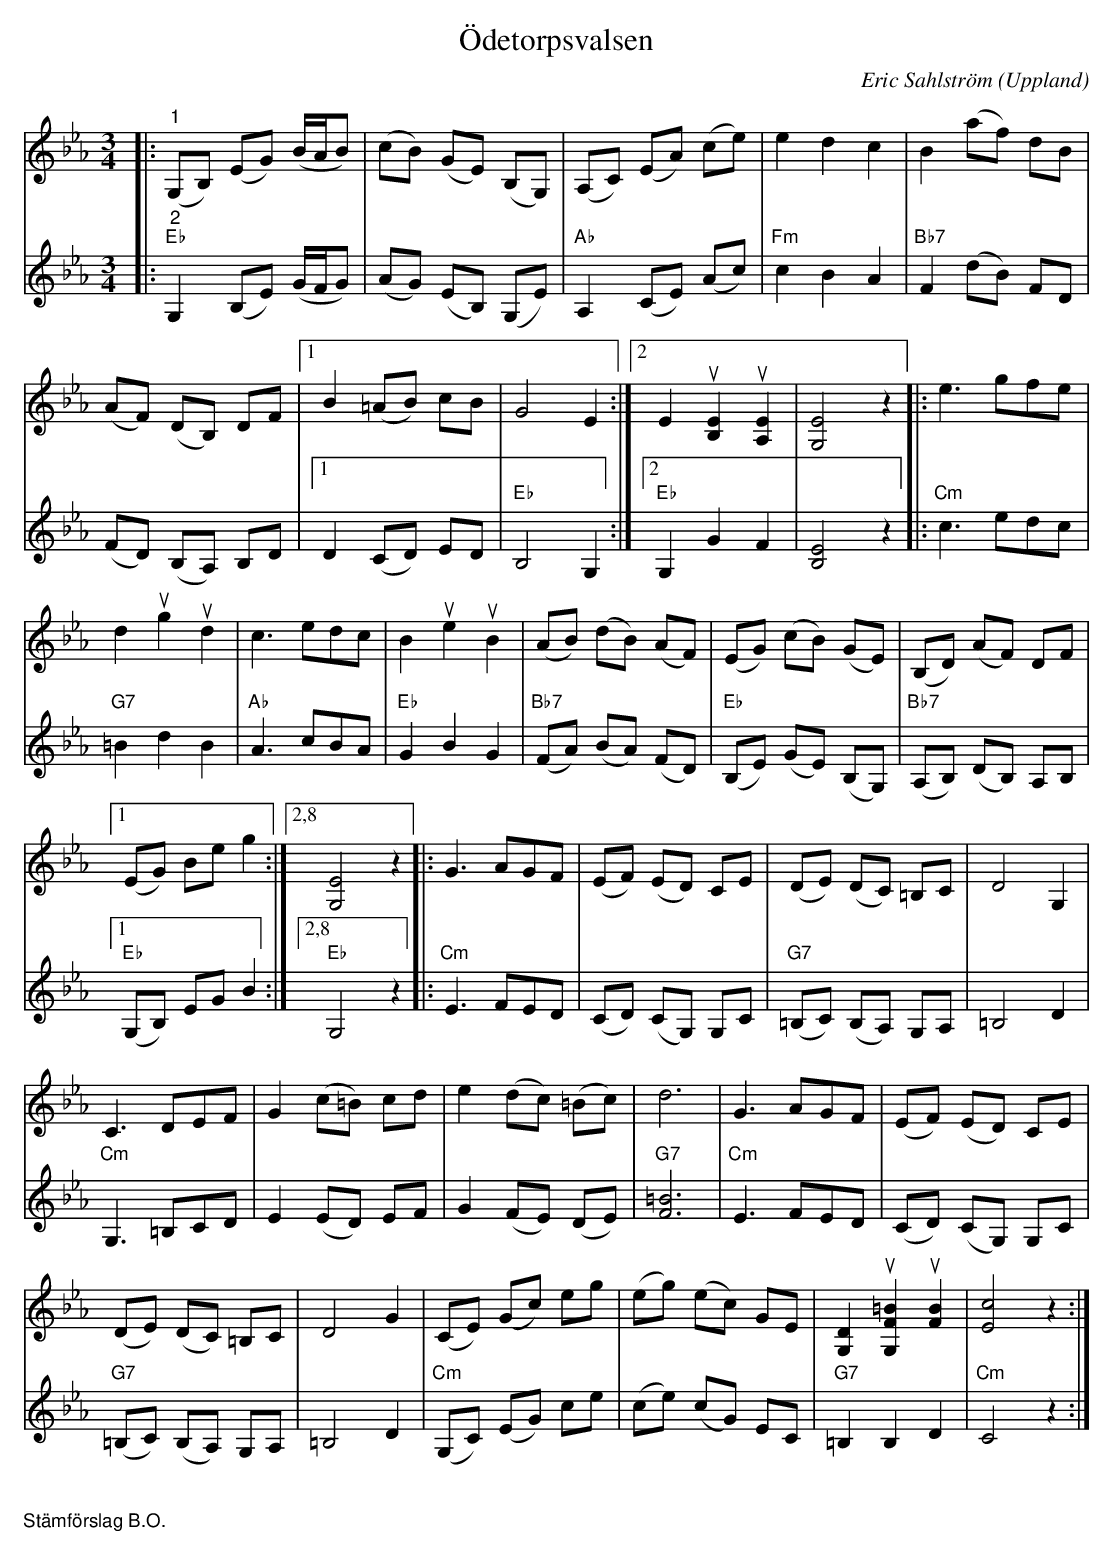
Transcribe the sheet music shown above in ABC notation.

X:1
T:Ödetorpsvalsen
C:Eric Sahlström
O:Uppland
L:1/8
M:3/4
K:Eb
V:1
|:"^1" (G,B,) (EG) (B/A/B) | (cB) (GE) (B,G,) | (A,C) (EA) (ce) | e2 d2 c2 | B2 (af) dB |
(AF) (DB,) DF |1 B2 (=AB) cB | G4 E2 :|2 E2u [B,E]2u [A,E]2 | [G,E]4 z2 |: e3 gfe |
d2u g2u d2 | c3 edc | B2u e2u B2 | (AB) (dB) (AF) | (EG) (cB) (GE) | (B,D) (AF) DF |1
(EG) Be g2 :|2,8 [G,E]4 z2 |: G3 AGF | (EF) (ED) CE | (DE) (DC) =B,C | D4 G,2 |
C3 DEF | G2 (c=B) cd | e2 (dc) (=Bc) | d6 | G3 AGF | (EF) (ED) CE |
(DE) (DC) =B,C | D4 G2 | (CE) (Gc) eg | (eg) (ec) GE | [G,D]2u [G,F=B]2u [FB]2 | [Ec]4 z2 :|
V:2
|:"^2""Eb" G,2 (B,E) (G/F/G) | (AG) (EB,) (G,E) |"Ab" A,2 (CE) (Ac) |"Fm" c2 B2 A2 |
"Bb7" F2 (dB) FD | (FD) (B,A,) B,D |1 D2 (CD) ED |"Eb" B,4 G,2 :|2"Eb" G,2 G2 F2 | [B,E]4 z2 |:
"Cm" c3 edc |"G7" =B2 d2 B2 |"Ab" A3 cBA |"Eb" G2 B2 G2 |"Bb7" (FA) (BA) (FD) |
"Eb" (B,E) (GE) (B,G,) |"Bb7" (A,B,) (DB,) A,B, |1"Eb" (G,B,) EG B2 :|2,8"Eb" G,4 z2 |:
"Cm" E3 FED | (CD) (CG,) G,C |"G7" (=B,C) (B,A,) G,A, | =B,4 D2 |"Cm" G,3 =B,CD | E2 (ED) EF |
G2 (FE) (DE) |"G7" [F=B]6 |"Cm" E3 FED | (CD) (CG,) G,C |"G7" (=B,C) (B,A,) G,A, | =B,4 D2 |
"Cm" (G,C) (EG) ce | (ce) (cG) EC |"G7" =B,2 B,2 D2 |"Cm" C4 z2 :|"^Stämförslag B.O." |]
